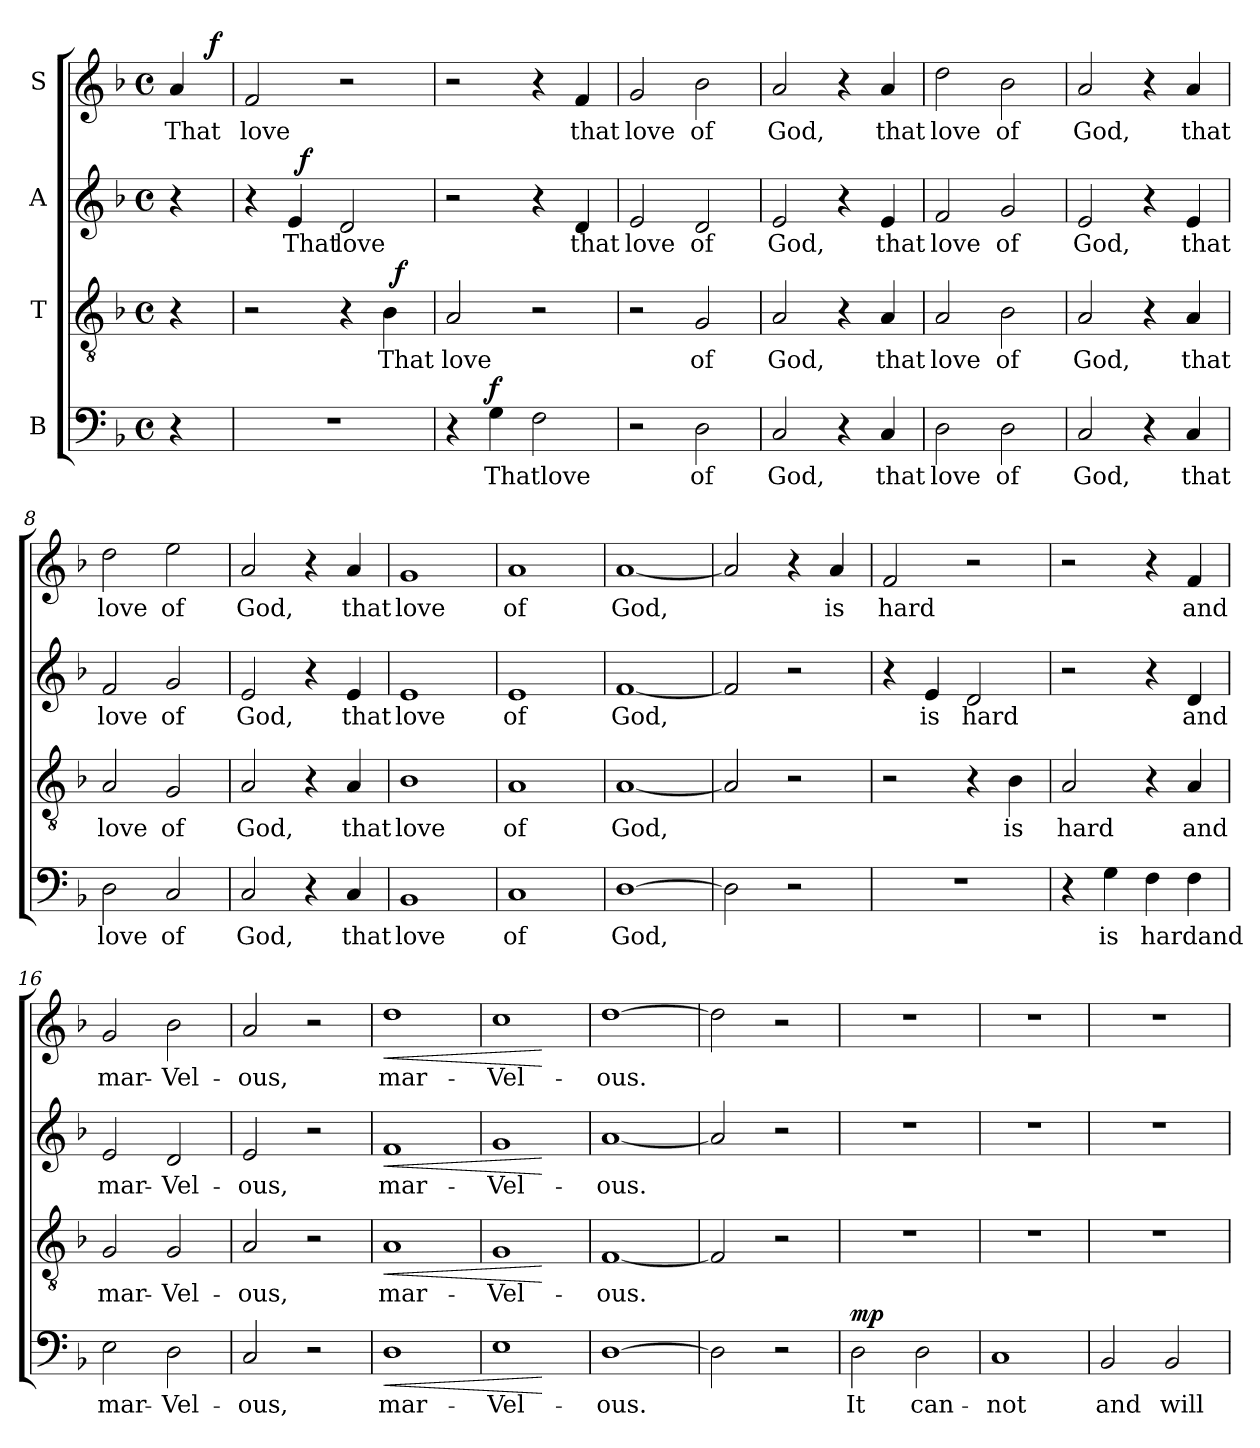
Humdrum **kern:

**kern	**text	**dynam	**kern	**text	**dynam	**kern	**text	**dynam	**kern	**text	**dynam
*part4	*part4	*part4	*part3	*part3	*part3	*part2	*part2	*part2	*part1	*part1	*part1
*staff4	*staff4	*staff4	*staff3	*staff3	*staff3	*staff2	*staff2	*staff2	*staff1	*staff1	*staff1
*I"B	*	*	*I"T	*	*	*I"A	*	*	*I"S	*	*
*clefF4	*	*	*clefGv2	*	*	*clefG2	*	*	*clefG2	*	*
*k[b-]	*	*	*k[b-]	*	*	*k[b-]	*	*	*k[b-]	*	*
*F:	*	*	*F:	*	*	*F:	*	*	*F:	*	*
*M4/4	*	*	*M4/4	*	*	*M4/4	*	*	*M4/4	*	*
*met(c)	*	*	*met(c)	*	*	*met(c)	*	*	*met(c)	*	*
=1	=1	=1	=1	=1	=1	=1	=1	=1	=1	=1	=1
!	!	!	!	!	!	!	!	!	!	!LO:LY:b	!
*	*	*	*	*	*	*	*	*	*^	*	*
4r	.	.	4r	.	.	4r	.	.	4a/	8ryy	That	.
.	.	.	.	.	.	.	.	.	.	32ryy	.	.
!	!	!	!	!	!	!	!	!	!	!	!	!LO:DY:a
.	.	.	.	.	.	.	.	.	.	16.ryy	.	f
=2	=2	=2	=2	=2	=2	=2	=2	=2	=2	=2	=2	=2
!	!	!	!	!	!	!	!	!	!	!	!LO:LY:b	!
*	*	*	*^	*	*	*^	*	*	*v	*v	*	*
1r	.	.	2r	2ryy	.	.	4r	4ryy	.	.	2f/	love	.
!	!	!	!	!	!	!	!	!	!LO:LY:b	!	!	!	!
.	.	.	.	.	.	.	4e/	32ryy	That	.	.	.	.
!	!	!	!	!	!	!	!	!	!	!LO:DY:a	!	!	!
.	.	.	.	.	.	.	.	2ryy	.	f	.	.	.
!	!	!	!	!	!	!	!	!	!LO:LY:b	!	!	!	!
.	.	.	4r	4ryy	.	.	2d/	.	love	.	2r	.	.
!	!	!	!	!	!LO:LY:b	!	!	!	!	!	!	!	!
.	.	.	4B-\	32ryy	That	.	.	.	.	.	.	.	.
!	!	!	!	!	!	!LO:DY:a	!	!	!	!	!	!	!
.	.	.	.	8..ryy	.	f	.	8..ryy	.	.	.	.	.
=3	=3	=3	=3	=3	=3	=3	=3	=3	=3	=3	=3	=3	=3
!	!	!	!	!	!LO:LY:b	!	!	!	!	!	!	!	!
*	*	*	*v	*v	*	*	*	*	*	*	*	*	*
*	*	*	*	*	*	*v	*v	*	*	*	*	*
4r	.	.	2A/	love	.	2r	.	.	2r	.	.
!	!LO:LY:b	!LO:DY:a	!	!	!	!	!	!	!	!	!
4G\	Thatlove	f	.	.	.	.	.	.	.	.	.
2F\	.	.	2r	.	.	4r	.	.	4r	.	.
!	!	!	!	!	!	!	!LO:LY:b	!	!	!LO:LY:b	!
.	.	.	.	.	.	4d/	that	.	4f/	that	.
=4	=4	=4	=4	=4	=4	=4	=4	=4	=4	=4	=4
!	!	!	!	!	!	!	!LO:LY:b	!	!	!LO:LY:b	!
2r	.	.	2r	.	.	2e/	love	.	2g/	love	.
!	!LO:LY:b	!	!	!LO:LY:b	!	!	!LO:LY:b	!	!	!LO:LY:b	!
2D\	of	.	2G/	of	.	2d/	of	.	2b-\	of	.
=5	=5	=5	=5	=5	=5	=5	=5	=5	=5	=5	=5
!	!LO:LY:b	!	!	!LO:LY:b	!	!	!LO:LY:b	!	!	!LO:LY:b	!
2C/	God,	.	2A/	God,	.	2e/	God,	.	2a/	God,	.
4r	.	.	4r	.	.	4r	.	.	4r	.	.
!	!LO:LY:b	!	!	!LO:LY:b	!	!	!LO:LY:b	!	!	!LO:LY:b	!
4C/	that	.	4A/	that	.	4e/	that	.	4a/	that	.
=6	=6	=6	=6	=6	=6	=6	=6	=6	=6	=6	=6
!	!LO:LY:b	!	!	!LO:LY:b	!	!	!LO:LY:b	!	!	!LO:LY:b	!
2D\	love	.	2A/	love	.	2f/	love	.	2dd\	love	.
!	!LO:LY:b	!	!	!LO:LY:b	!	!	!LO:LY:b	!	!	!LO:LY:b	!
2D\	of	.	2B-\	of	.	2g/	of	.	2b-\	of	.
=7	=7	=7	=7	=7	=7	=7	=7	=7	=7	=7	=7
!	!LO:LY:b	!	!	!LO:LY:b	!	!	!LO:LY:b	!	!	!LO:LY:b	!
2C/	God,	.	2A/	God,	.	2e/	God,	.	2a/	God,	.
4r	.	.	4r	.	.	4r	.	.	4r	.	.
!	!LO:LY:b	!	!	!LO:LY:b	!	!	!LO:LY:b	!	!	!LO:LY:b	!
4C/	that	.	4A/	that	.	4e/	that	.	4a/	that	.
=8	=8	=8	=8	=8	=8	=8	=8	=8	=8	=8	=8
!	!LO:LY:b	!	!	!LO:LY:b	!	!	!LO:LY:b	!	!	!LO:LY:b	!
2D\	love	.	2A/	love	.	2f/	love	.	2dd\	love	.
!	!LO:LY:b	!	!	!LO:LY:b	!	!	!LO:LY:b	!	!	!LO:LY:b	!
2C/	of	.	2G/	of	.	2g/	of	.	2ee\	of	.
=9	=9	=9	=9	=9	=9	=9	=9	=9	=9	=9	=9
!	!LO:LY:b	!	!	!LO:LY:b	!	!	!LO:LY:b	!	!	!LO:LY:b	!
2C/	God,	.	2A/	God,	.	2e/	God,	.	2a/	God,	.
4r	.	.	4r	.	.	4r	.	.	4r	.	.
!	!LO:LY:b	!	!	!LO:LY:b	!	!	!LO:LY:b	!	!	!LO:LY:b	!
4C/	that	.	4A/	that	.	4e/	that	.	4a/	that	.
!!LO:LB:g=z
=10	=10	=10	=10	=10	=10	=10	=10	=10	=10	=10	=10
!	!LO:LY:b	!	!	!LO:LY:b	!	!	!LO:LY:b	!	!	!LO:LY:b	!
1BB-	love	.	1B-	love	.	1e	love	.	1g	love	.
=11	=11	=11	=11	=11	=11	=11	=11	=11	=11	=11	=11
!	!LO:LY:b	!	!	!LO:LY:b	!	!	!LO:LY:b	!	!	!LO:LY:b	!
1C	of	.	1A	of	.	1e	of	.	1a	of	.
=12	=12	=12	=12	=12	=12	=12	=12	=12	=12	=12	=12
!	!LO:LY:b	!	!	!LO:LY:b	!	!	!LO:LY:b	!	!	!LO:LY:b	!
[>1D	God,	.	[<1A	God,	.	[<1f	God,	.	[<1a	God,	.
=13	=13	=13	=13	=13	=13	=13	=13	=13	=13	=13	=13
2D\]	.	.	2A/]	.	.	2f/]	.	.	2a/]	.	.
2r	.	.	2r	.	.	2r	.	.	4r	.	.
!	!	!	!	!	!	!	!	!	!	!LO:LY:b	!
.	.	.	.	.	.	.	.	.	4a/	is	.
=14	=14	=14	=14	=14	=14	=14	=14	=14	=14	=14	=14
!	!	!	!	!	!	!	!	!	!	!LO:LY:b	!
1r	.	.	2r	.	.	4r	.	.	2f/	hard	.
!	!	!	!	!	!	!	!LO:LY:b	!	!	!	!
.	.	.	.	.	.	4e/	is	.	.	.	.
!	!	!	!	!	!	!	!LO:LY:b	!	!	!	!
.	.	.	4r	.	.	2d/	hard	.	2r	.	.
!	!	!	!	!LO:LY:b	!	!	!	!	!	!	!
.	.	.	4B-\	is	.	.	.	.	.	.	.
=15	=15	=15	=15	=15	=15	=15	=15	=15	=15	=15	=15
!	!	!	!	!LO:LY:b	!	!	!	!	!	!	!
4r	.	.	2A/	hard	.	2r	.	.	2r	.	.
!	!LO:LY:b	!	!	!	!	!	!	!	!	!	!
4G\	is	.	.	.	.	.	.	.	.	.	.
!	!LO:LY:b	!	!	!	!	!	!	!	!	!	!
4F\	hardand	.	4r	.	.	4r	.	.	4r	.	.
!	!	!	!	!LO:LY:b	!	!	!LO:LY:b	!	!	!LO:LY:b	!
4F\	.	.	4A/	and	.	4d/	and	.	4f/	and	.
=16	=16	=16	=16	=16	=16	=16	=16	=16	=16	=16	=16
!	!LO:LY:b	!	!	!LO:LY:b	!	!	!LO:LY:b	!	!	!LO:LY:b	!
2E\	mar-	.	2G/	mar-	.	2e/	mar-	.	2g/	mar-	.
!	!LO:LY:b	!	!	!LO:LY:b	!	!	!LO:LY:b	!	!	!LO:LY:b	!
2D\	-Vel-	.	2G/	-Vel-	.	2d/	-Vel-	.	2b-\	-Vel-	.
=17	=17	=17	=17	=17	=17	=17	=17	=17	=17	=17	=17
!	!LO:LY:b	!	!	!LO:LY:b	!	!	!LO:LY:b	!	!	!LO:LY:b	!
2C/	-ous,	.	2A/	-ous,	.	2e/	-ous,	.	2a/	-ous,	.
2r	.	.	2r	.	.	2r	.	.	2r	.	.
=18	=18	=18	=18	=18	=18	=18	=18	=18	=18	=18	=18
!	!LO:LY:b	!LO:HP:b	!	!LO:LY:b	!LO:HP:b	!	!LO:LY:b	!LO:HP:b	!	!LO:LY:b	!LO:HP:b
1D	mar-	<	1A	mar-	<	1f	mar-	<	1dd	mar-	<
=19	=19	=19	=19	=19	=19	=19	=19	=19	=19	=19	=19
!	!LO:LY:b	!	!	!LO:LY:b	!	!	!LO:LY:b	!	!	!LO:LY:b	!
1E	-Vel-	.	1G	-Vel-	.	1g	-Vel-	.	1cc	-Vel-	.
.	.	[	.	.	[	.	.	[	.	.	[
=20	=20	=20	=20	=20	=20	=20	=20	=20	=20	=20	=20
!	!LO:LY:b	!	!	!LO:LY:b	!	!	!LO:LY:b	!	!	!LO:LY:b	!
[>1D	-ous.	.	[<1F	-ous.	.	[<1a	-ous.	.	[>1dd	-ous.	.
=21	=21	=21	=21	=21	=21	=21	=21	=21	=21	=21	=21
2D\]	.	.	2F/]	.	.	2a/]	.	.	2dd\]	.	.
2r	.	.	2r	.	.	2r	.	.	2r	.	.
!!LO:LB:g=z
=22	=22	=22	=22	=22	=22	=22	=22	=22	=22	=22	=22
!	!LO:LY:b	!LO:DY:a	!	!	!	!	!	!	!	!	!
2D\	It	mp	1r	.	.	1r	.	.	1r	.	.
!	!LO:LY:b	!	!	!	!	!	!	!	!	!	!
2D\	can-	.	.	.	.	.	.	.	.	.	.
=23	=23	=23	=23	=23	=23	=23	=23	=23	=23	=23	=23
!	!LO:LY:b	!	!	!	!	!	!	!	!	!	!
1C	-not	.	1r	.	.	1r	.	.	1r	.	.
=24	=24	=24	=24	=24	=24	=24	=24	=24	=24	=24	=24
!	!LO:LY:b	!	!	!	!	!	!	!	!	!	!
2BB-/	and	.	1r	.	.	1r	.	.	1r	.	.
!	!LO:LY:b	!	!	!	!	!	!	!	!	!	!
2BB-/	will	.	.	.	.	.	.	.	.	.	.
=	=	=	=	=	=	=	=	=	=	=	=
*-	*-	*-	*-	*-	*-	*-	*-	*-	*-	*-	*-
